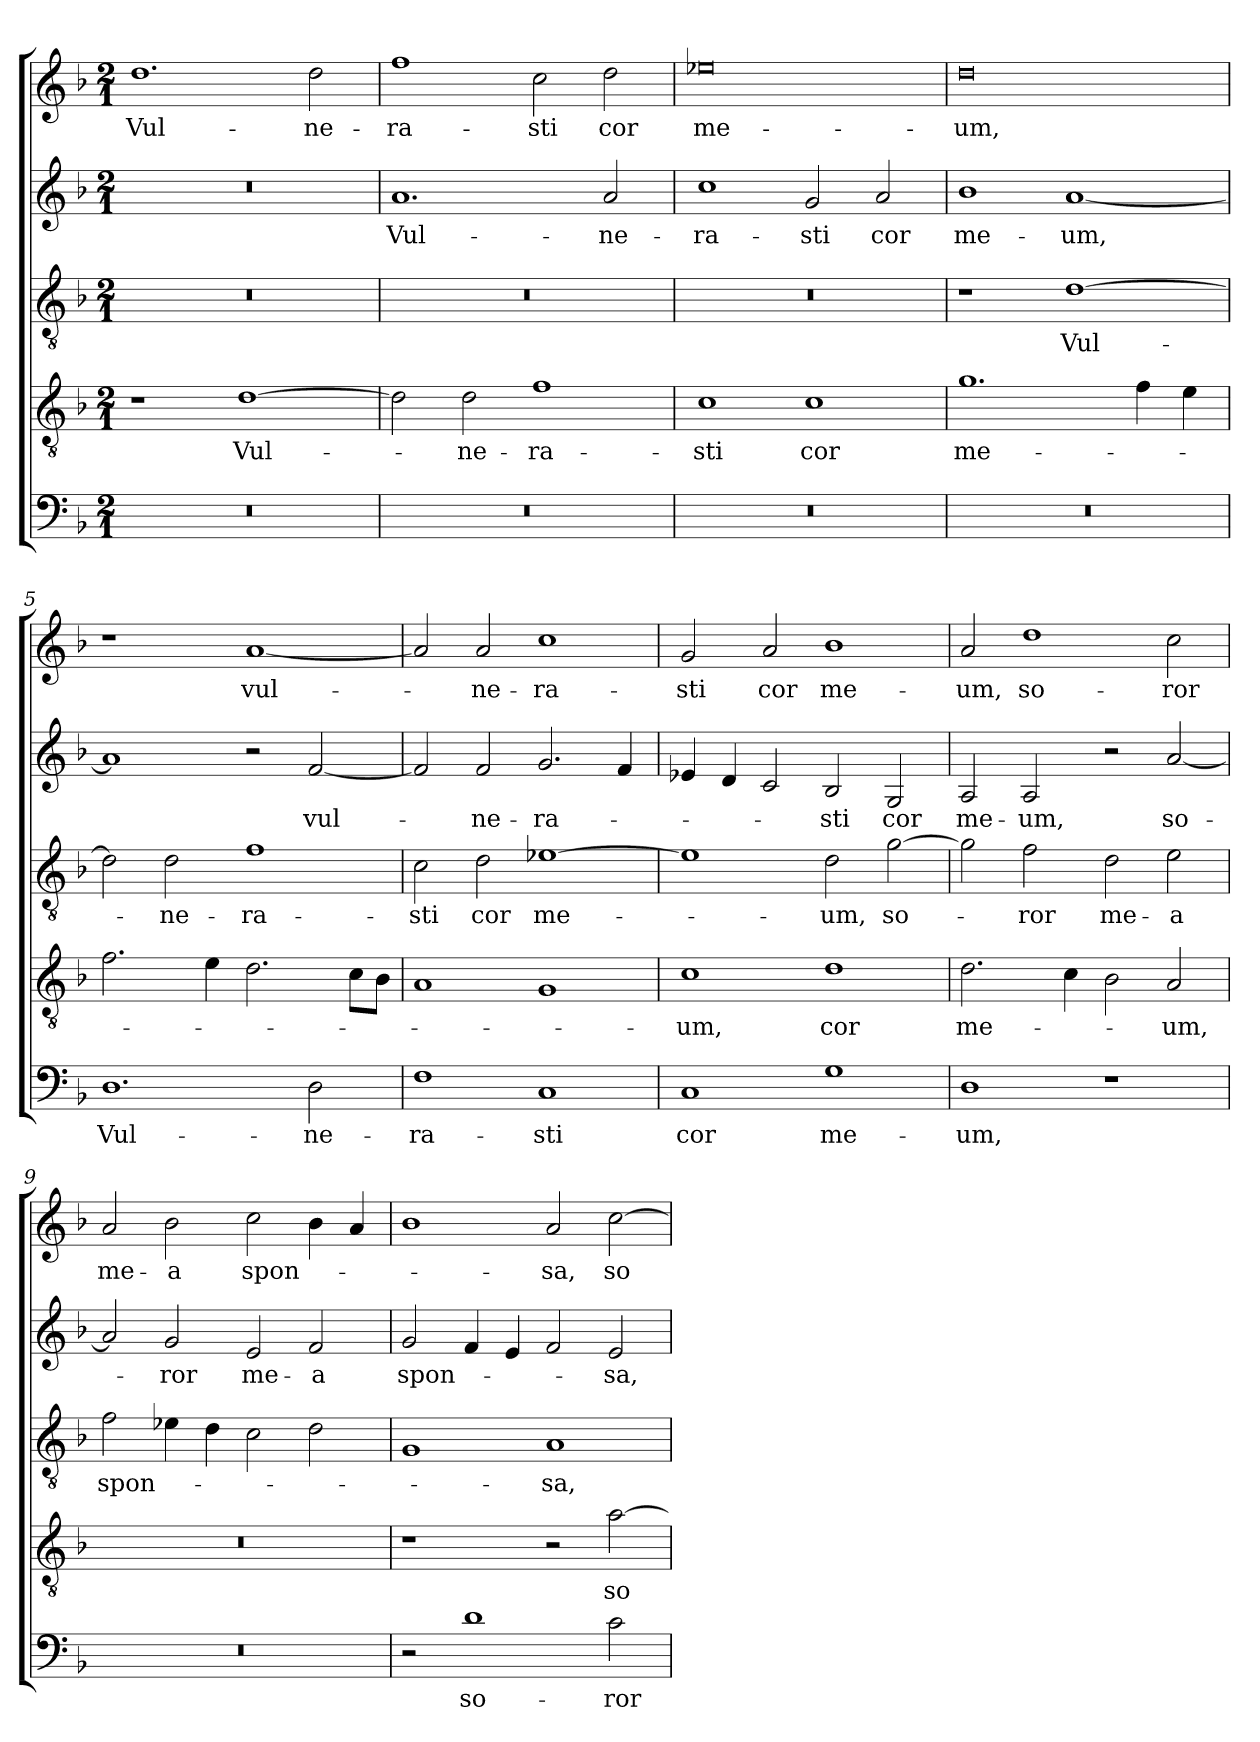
**kern	**text	**kern	**text	**kern	**text	**kern	**text	**kern	**text
*part5	*part5	*part4	*part4	*part3	*part3	*part2	*part2	*part1	*part1
*staff5	*staff5	*staff4	*staff4	*staff3	*staff3	*staff2	*staff2	*staff1	*staff1
*clefF4	*	*clefGv2	*	*clefGv2	*	*clefG2	*	*clefG2	*
*k[b-]	*	*k[b-]	*	*k[b-]	*	*k[b-]	*	*k[b-]	*
*F:	*	*F:	*	*F:	*	*F:	*	*F:	*
*M2/1	*	*M2/1	*	*M2/1	*	*M2/1	*	*M2/1	*
=1	=1	=1	=1	=1	=1	=1	=1	=1	=1
!	!	!	!	!	!	!	!	!	!LO:LY:b
0r	.	1r	.	0r	.	0r	.	1.dd	Vul-
!	!	!	!LO:LY:b	!	!	!	!	!	!
.	.	[1d	Vul-	.	.	.	.	.	.
!	!	!	!	!	!	!	!	!	!LO:LY:b
.	.	.	.	.	.	.	.	2dd\	-ne-
=2	=2	=2	=2	=2	=2	=2	=2	=2	=2
!	!	!	!	!	!	!	!LO:LY:b	!	!LO:LY:b
0r	.	2d\]	.	0r	.	1.a	Vul-	1ff	-ra-
!	!	!	!LO:LY:b	!	!	!	!	!	!
.	.	2d\	-ne-	.	.	.	.	.	.
!	!	!	!LO:LY:b	!	!	!	!	!	!LO:LY:b
.	.	1f	-ra-	.	.	.	.	2cc\	-sti
!	!	!	!	!	!	!	!LO:LY:b	!	!LO:LY:b
.	.	.	.	.	.	2a/	-ne-	2dd\	cor
=3	=3	=3	=3	=3	=3	=3	=3	=3	=3
!	!	!	!LO:LY:b	!	!	!	!LO:LY:b	!	!LO:LY:b
0r	.	1c	-sti	0r	.	1cc	-ra-	0ee-X	me-
!	!	!	!LO:LY:b	!	!	!	!LO:LY:b	!	!
.	.	1c	cor	.	.	2g/	-sti	.	.
!	!	!	!	!	!	!	!LO:LY:b	!	!
.	.	.	.	.	.	2a/	cor	.	.
=4	=4	=4	=4	=4	=4	=4	=4	=4	=4
!	!	!	!LO:LY:b	!	!	!	!LO:LY:b	!	!LO:LY:b
0r	.	1.g	me-	1r	.	1b-	me-	0dd	-um,
!	!	!	!	!	!LO:LY:b	!	!LO:LY:b	!	!
.	.	.	.	[1d	Vul-	[1a	-um,	.	.
.	.	4f\	.	.	.	.	.	.	.
.	.	4e\	.	.	.	.	.	.	.
=5	=5	=5	=5	=5	=5	=5	=5	=5	=5
!	!LO:LY:b	!	!	!	!	!	!	!	!
1.D	Vul-	2.f\	.	2d\]	.	1a]	.	1r	.
!	!	!	!	!	!LO:LY:b	!	!	!	!
.	.	.	.	2d\	-ne-	.	.	.	.
.	.	4e\	.	.	.	.	.	.	.
!	!	!	!	!	!LO:LY:b	!	!	!	!LO:LY:b
.	.	2.d\	.	1f	-ra-	2r	.	[1a	vul-
!	!LO:LY:b	!	!	!	!	!	!LO:LY:b	!	!
2D\	-ne-	.	.	.	.	[2f/	vul-	.	.
.	.	8c\L	.	.	.	.	.	.	.
.	.	8B-\J	.	.	.	.	.	.	.
=6	=6	=6	=6	=6	=6	=6	=6	=6	=6
!	!LO:LY:b	!	!	!	!LO:LY:b	!	!	!	!
1F	-ra-	1A	.	2c\	-sti	2f/]	.	2a/]	.
!	!	!	!	!	!LO:LY:b	!	!LO:LY:b	!	!LO:LY:b
.	.	.	.	2d\	cor	2f/	-ne-	2a/	-ne-
!	!LO:LY:b	!	!	!	!LO:LY:b	!	!LO:LY:b	!	!LO:LY:b
1C	-sti	1G	.	[1e-X	me-	2.g/	-ra-	1cc	-ra-
.	.	.	.	.	.	4f/	.	.	.
!!LO:LB:g=z
=7	=7	=7	=7	=7	=7	=7	=7	=7	=7
!	!LO:LY:b	!	!LO:LY:b	!	!	!	!	!	!LO:LY:b
1C	cor	1c	-um,	1e-]	.	4e-X/	.	2g/	-sti
.	.	.	.	.	.	4d/	.	.	.
!	!	!	!	!	!	!	!	!	!LO:LY:b
.	.	.	.	.	.	2c/	.	2a/	cor
!	!LO:LY:b	!	!LO:LY:b	!	!LO:LY:b	!	!LO:LY:b	!	!LO:LY:b
1G	me-	1d	cor	2d\	-um,	2B-/	-sti	1b-	me-
!	!	!	!	!	!LO:LY:b	!	!LO:LY:b	!	!
.	.	.	.	[2g\	so-	2G/	cor	.	.
=8	=8	=8	=8	=8	=8	=8	=8	=8	=8
!	!LO:LY:b	!	!LO:LY:b	!	!	!	!LO:LY:b	!	!LO:LY:b
1D	-um,	2.d\	me-	2g\]	.	2A/	me-	2a/	-um,
!	!	!	!	!	!LO:LY:b	!	!LO:LY:b	!	!LO:LY:b
.	.	.	.	2f\	-ror	2A/	-um,	1dd	so-
.	.	4c\	.	.	.	.	.	.	.
!	!	!	!	!	!LO:LY:b	!	!	!	!
1r	.	2B-\	.	2d\	me-	2r	.	.	.
!	!	!	!LO:LY:b	!	!LO:LY:b	!	!LO:LY:b	!	!LO:LY:b
.	.	2A/	-um,	2e\	-a	[2a/	so-	2cc\	-ror
=9	=9	=9	=9	=9	=9	=9	=9	=9	=9
!	!	!	!	!	!LO:LY:b	!	!	!	!LO:LY:b
0r	.	0r	.	2f\	spon-	2a/]	.	2a/	me-
!	!	!	!	!	!	!	!LO:LY:b	!	!LO:LY:b
.	.	.	.	4e-\	.	2g/	-ror	2b-\	-a
.	.	.	.	4d\	.	.	.	.	.
!	!	!	!	!	!	!	!LO:LY:b	!	!LO:LY:b
.	.	.	.	2c\	.	2e/	me-	2cc\	spon-
!	!	!	!	!	!	!	!LO:LY:b	!	!
.	.	.	.	2d\	.	2f/	-a	4b-\	.
.	.	.	.	.	.	.	.	4a/	.
=10	=10	=10	=10	=10	=10	=10	=10	=10	=10
!	!	!	!	!	!	!	!LO:LY:b	!	!
2r	.	1r	.	1G	.	2g/	spon-	1b-	.
!	!LO:LY:b	!	!	!	!	!	!	!	!
1d	so-	.	.	.	.	4f/	.	.	.
.	.	.	.	.	.	4e/	.	.	.
!	!	!	!	!	!LO:LY:b	!	!	!	!LO:LY:b
.	.	2r	.	1A	-sa,	2f/	.	2a/	-sa,
!	!LO:LY:b	!	!LO:LY:b	!	!	!	!LO:LY:b	!	!LO:LY:b
2c\	-ror	[2a\	so-	.	.	2e/	-sa,	[2cc\	so-
=	=	=	=	=	=	=	=	=	=
*-	*-	*-	*-	*-	*-	*-	*-	*-	*-
